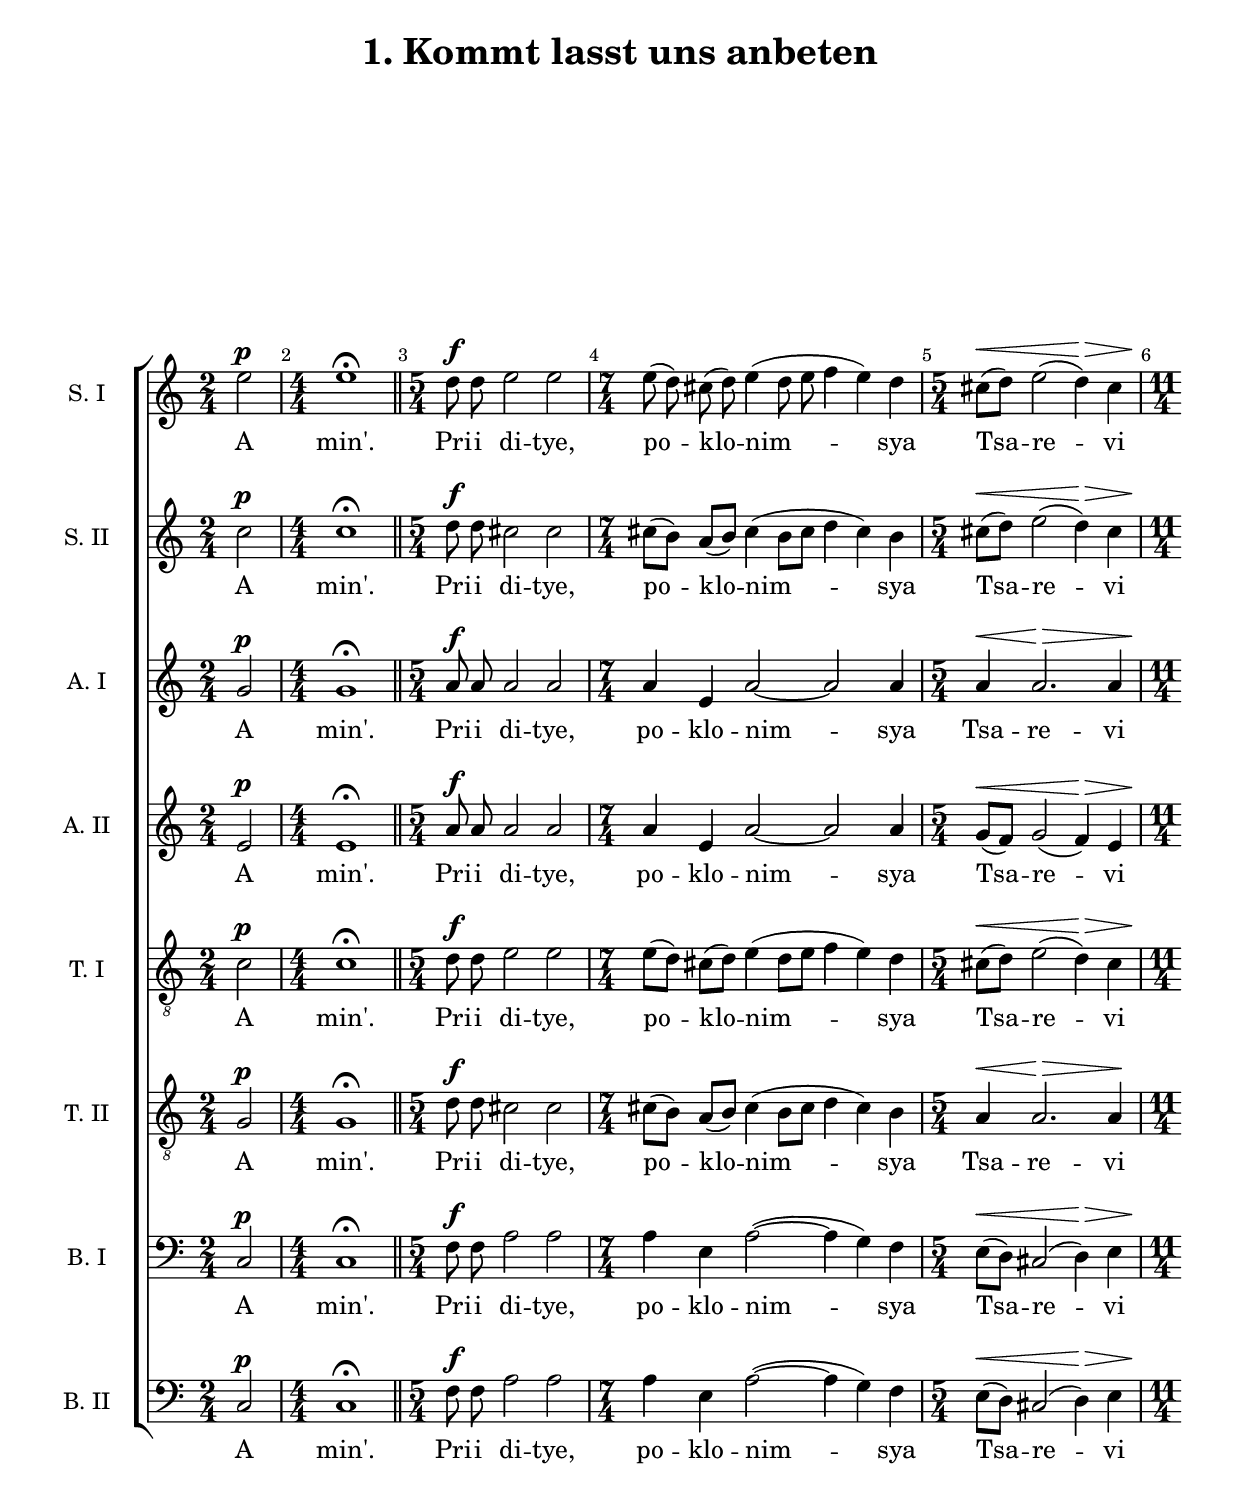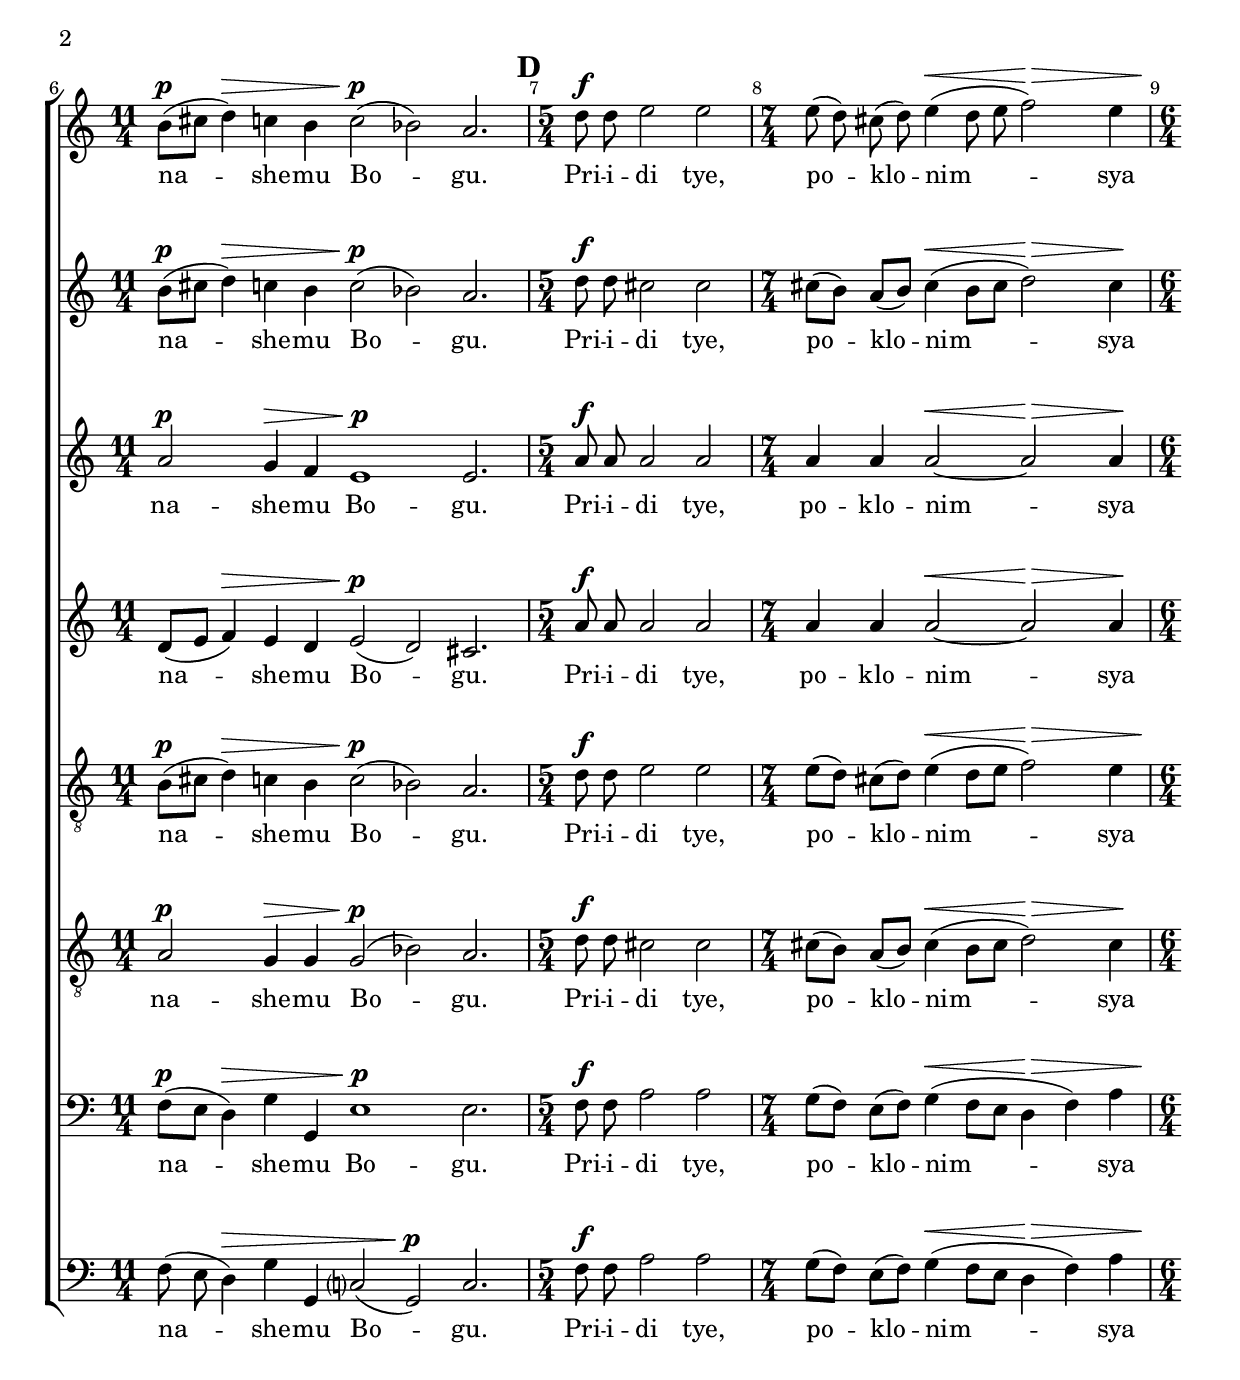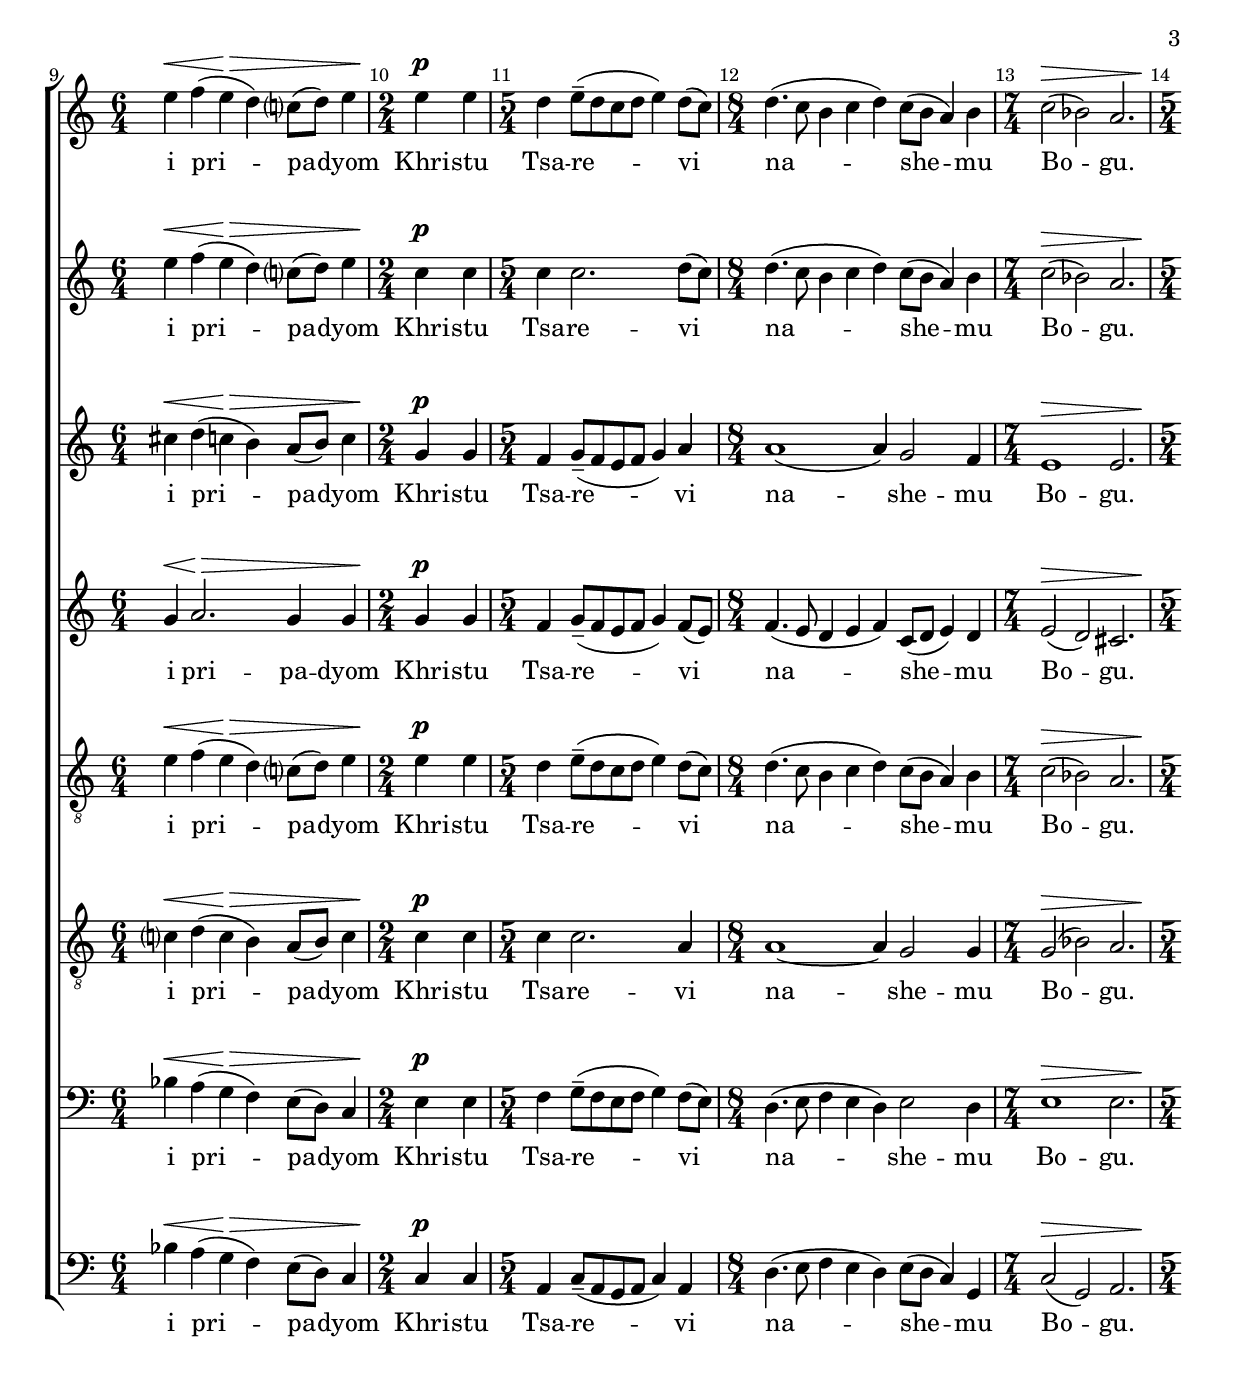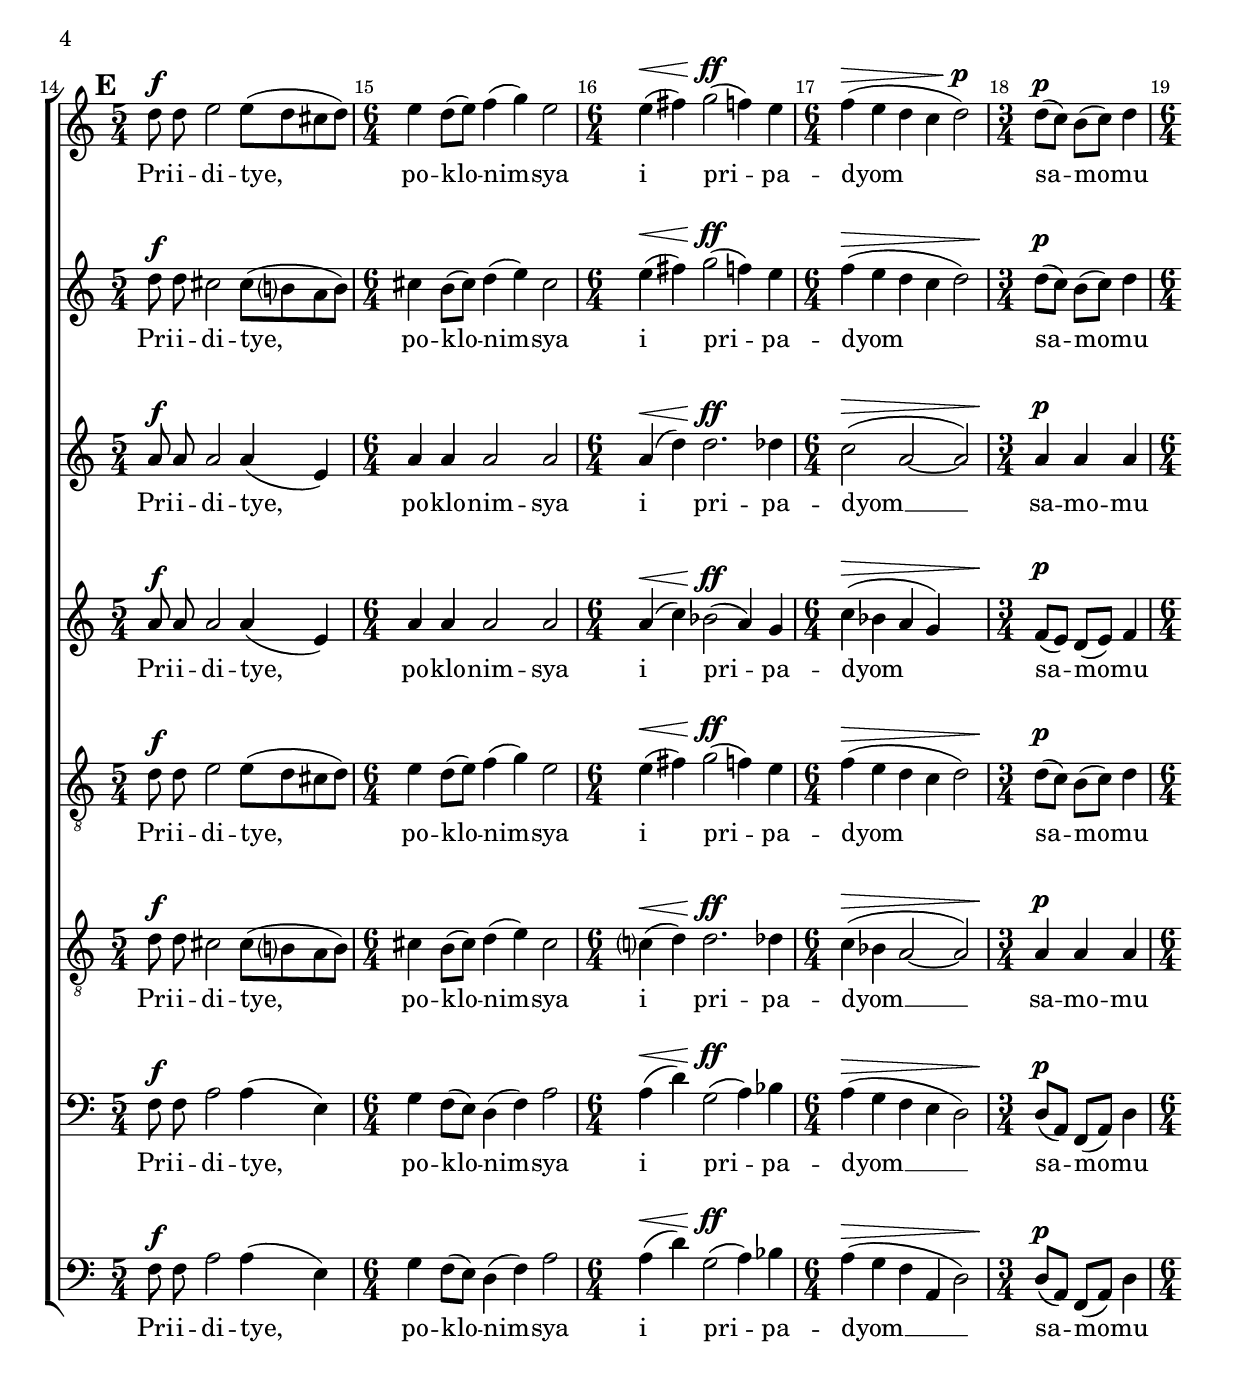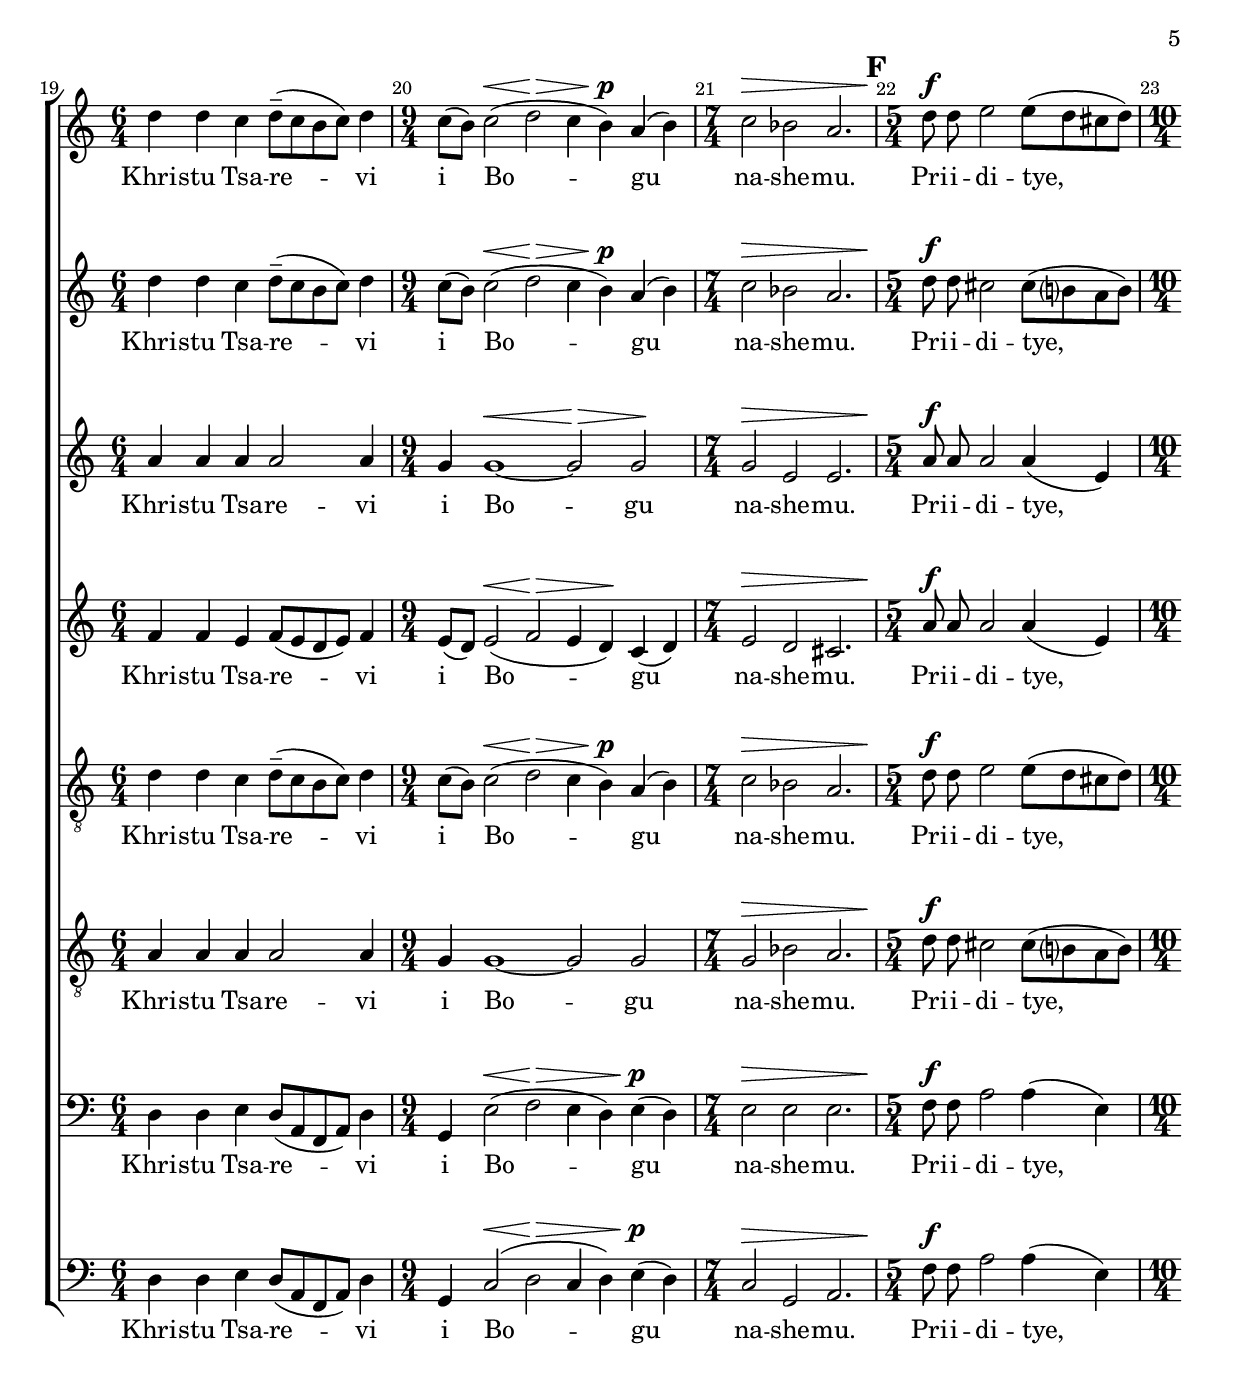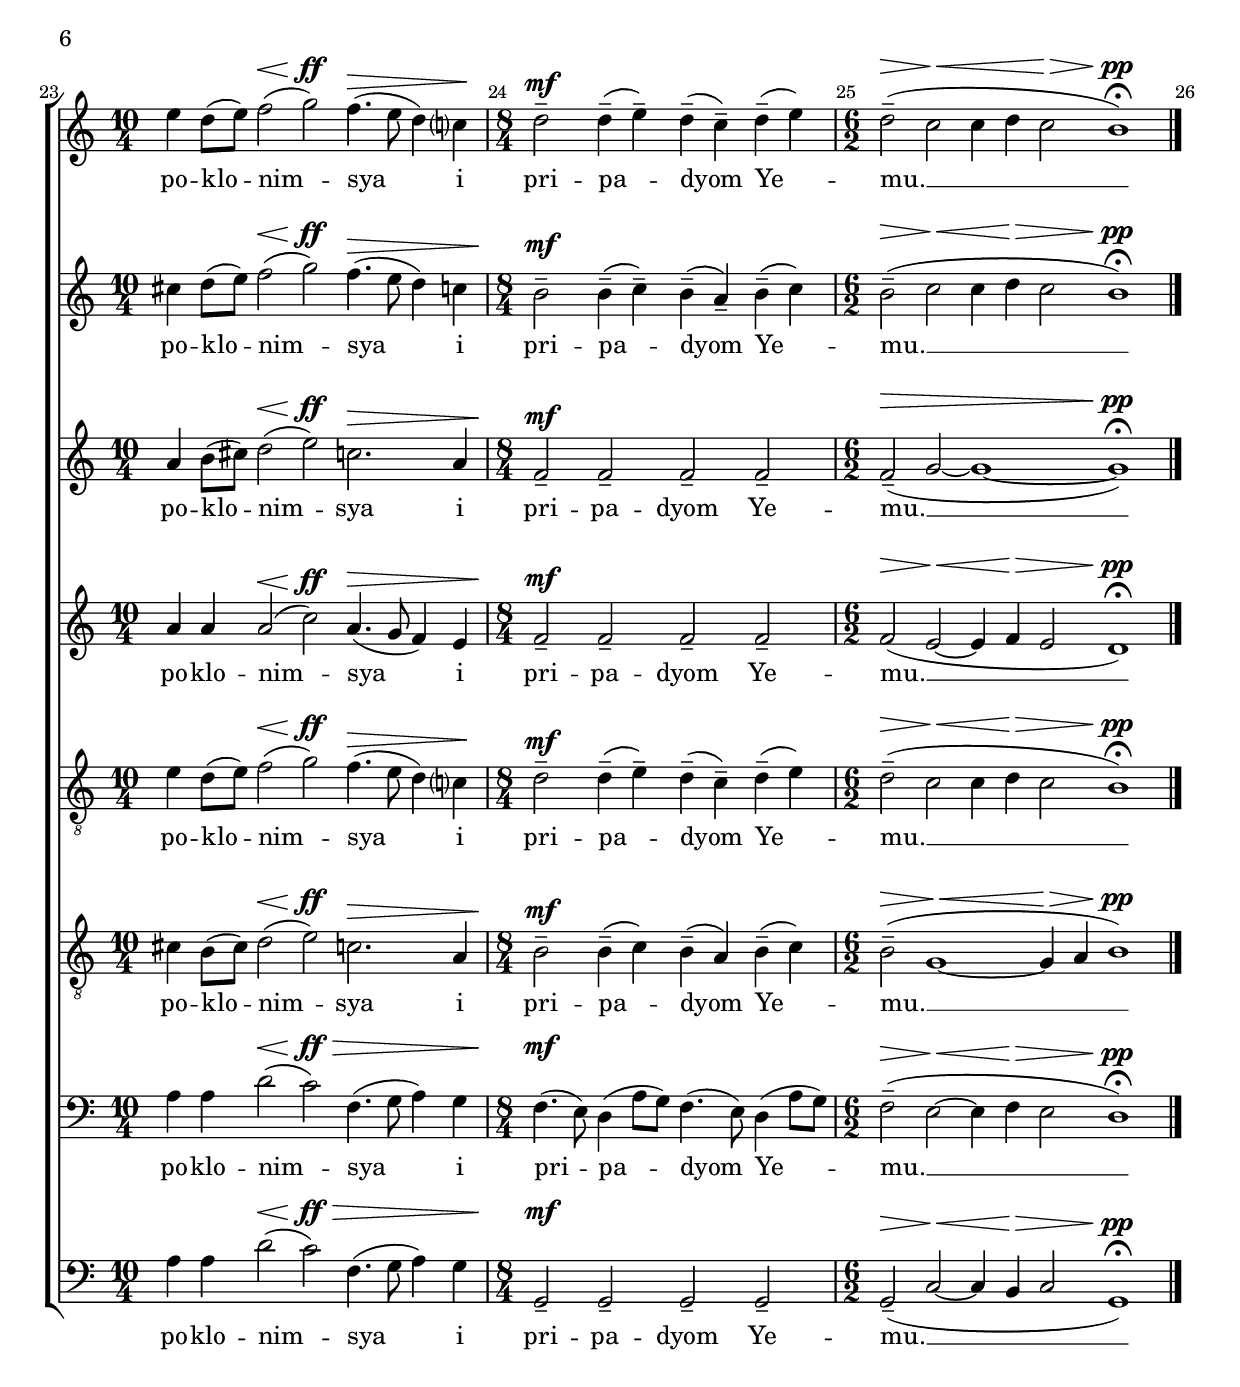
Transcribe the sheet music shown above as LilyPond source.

\version "2.16.2"

#(ly:set-option 'midi-extension "mid")

\header {
  title = "1. Kommt lasst uns anbeten"
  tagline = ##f
}

obreak = { \break }

\paper {
  #(set-paper-size "a4")
}

global = {
  \key c \major
  \numericTimeSignature
  \dynamicUp
  \autoBeamOff
  %\cadenzaOn
  \accidentalStyle "modern-voice-cautionary"
  % \override Score.TimeSignature #'stencil = ##f
  \set Score.markFormatter = #format-mark-box-numbers
  \override Score.BarNumber #'break-visibility = #'#(#t #t #t)
}

obreak = {}
hbar = { | } % hidden bar

\include "articulate.ly"

sopranoOneVoice = \relative c'' {
  % page 1
  \time 2/4  e2 \p \bar "|"
  \time 4/4  e1 \fermata \bar "||"
  \time 5/4  d8 \f d e2 e \hbar
  \time 7/4  e8 ( d ) cis ( d ) e4 ( d8 e f4 e ) d \hbar
  \time 5/4  cis8 \< ( [ d ) ] e2 ( d4  \> ) cis \hbar
  \time 11/4 b8 \p ( [ cis ] d4 \> ) c b c2 \p ( bes ) a2. \bar "|" \mark #4
  \time 5/4  d8 \f d8  e2 e \hbar
  \time 7/4  e8 ( d ) cis ( d ) e4 \< ( d8 e f2 \> ) e4  \hbar
  \time 6/4  e4 \< f ( e \>  d  ) c8 ( [ d ) ] e4  \hbar

  %page 2
  \time 2/4  e4 \p e4 \hbar
  \time 5/4  d4 e8 ( -- [ d8 c8 d8 ] e4 ) d8 ( [ c8 ] ) \hbar
  \time 8/4  d4.( c8 b4 c4 d4 ) c8 ( [ b8 ] a4 ) b4 \hbar
  \time 7/4  c2 \> ( bes2 ) a2. \bar "|" \mark #5
  \time 5/4  d8  \f d8 e2 e8[ ( d8 cis8 d8 ] ) \hbar
  \time 6/4  e4 d8 ([ e8 )] f4 ( g4 ) e2 \hbar
  \time 6/4  e4 \< ( fis4 ) g2  \ff ( f4 ) e4 \hbar
  \time 6/4  f4 \>  ( e4 d4 c4 d2 ) \p \hbar

  %page 3
  \time 3/4  d8 \p ( [ c8 ) ] b8 ( [ c8 ) ] d4 \hbar
  \time 6/4  d4 d4 c4 d8 ( -- [ c8 b8 c8 ) ] d4 \hbar
  \time 9/4  c8 ( [ b8 ) ] c2 \< ( d2 \> c4 b4 \p ) a4 ( b4 ) \hbar
  \time 7/4  c2 \> bes2 a2. \bar "|" \mark #6
  \time 5/4  d8 \f d8  e2 e8 ([ d8 cis8 d8 ]) \hbar
  \time 10/4 e4 d8 [( e8 ]) f2 ( \< g2 ) \ff  f4.( \> e8 d4 ) c4 \! \hbar
  \time 8/4  d2 \mf -- d4 ( -- e4 ) -- d4 ( -- c4 ) -- d4 ( -- e4 ) \hbar
  \time 6/2  d2 \>  ( -- c2 \< c4  d4 c2 \>  b1  \pp )  \fermata \bar "|."
}

sopranoOneVerse = \lyricmode {
  A "min'." Pri -- i di -- "tye," po -- klo -- nim -- sya
  Tsa -- re -- vi na -- she -- mu Bo -- "gu."

  Pri -- i -- di "tye," po -- klo -- nim -- sya i pri -- pa -- dyom
  Khri -- stu Tsa -- re -- vi na -- she -- mu Bo -- "gu."

  Pri -- i -- di -- "tye," po -- klo -- nim -- sya i pri -- pa -- dyom

  sa -- mo -- mu Khris -- tu Tsa -- re -- vi i Bo -- gu na -- she -- "mu."

  Pri -- i -- di -- "tye," po -- klo -- nim -- sya i pri -- pa -- dyom
  Ye -- "mu." __

}

sopranoTwoVoice = \relative c'' {
  %{
  \time 2/4  e2 \p \bar "|"
  \time 4/4  e1 \fermata \bar "||"
  \time 5/4  d8 \f d e2 e \hbar
  \time 7/4  e8 ( d ) cis ( d ) e4 ( d8 e f4 e ) d \hbar
  \time 5/4  cis8 \< ( [ d ) ] e2 ( d4  \> ) cis \hbar
  \time 11/4 b8 \p ( [ cis ] d4 \> ) c b c2 \p ( bes ) a2. \bar "|" \mark #4
  \time 5/4  d8 \f d8  e2 e \hbar
  \time 7/4  e8 ( d ) cis ( d ) e4 \< ( d8 e f2 \> ) e4  \hbar
  \time 6/4  e4 \< f ( e \>  d  ) c8 ( [ d ) ] e4  \hbar
  %}
  %page 1
  \time 2/4  c2 \p \bar "|"
  \time 4/4  c1 \fermata \bar "||"
  \time 5/4  d8 \f d cis2 cis \hbar
  \time 7/4  cis8 [( b ]) a [( b ]) cis4( b8 [ cis ] d4 cis) b \hbar
  \time 5/4  cis8 \< ( [ d ) ] e2 ( d4  \> ) cis \hbar
  \time 11/4 b8 \p ( [ cis ] d4 \> ) c b c2 \p ( bes ) a2. \bar "|" \mark #4
  \time 5/4  d8 \f d cis2 cis \hbar
  \time 7/4  cis8 [( b ]) a [( b ]) cis4 ( \< b8 [ cis ] d2 ) \> cis4 \! \hbar
  \time 6/4  e4 \< f ( e \>  d  ) c8 ( [ d ) ] e4  \hbar

  %page 2
  \time 2/4  c4 \p c4 \hbar
  \time 5/4  c4 c2. d8 [( c8 ]) \hbar
  \time 8/4  d4.( c8 b4 c4 d4 ) c8 ( [ b8 ] a4 ) b4 \hbar
  \time 7/4  c2 \> ( bes2 ) a2. \bar "|" \mark #5
  \time 5/4  d8  \f d8 cis2 cis8 [( b8 a8 b8 ]) \hbar
  \time 6/4  cis4 b8 [( cis8 ]) d4( e4) cis2 \hbar
  \time 6/4  e4 \< ( fis4 ) g2  \ff ( f4 ) e4 \hbar
  \time 6/4  f4 \>  ( e4 d4 c4 d2 )  \hbar

  %page 3
  \time 3/4  d8 \p ( [ c8 ) ] b8 ( [ c8 ) ] d4 \hbar
  \time 6/4  d4 d4 c4 d8 ( -- [ c8 b8 c8 ) ] d4 \hbar
  \time 9/4  c8 ( [ b8 ) ] c2 \< ( d2 \> c4 b4 \p ) a4 ( b4 ) \hbar
  \time 7/4  c2 \> bes2 a2. \bar "|" \mark #6
  \time 5/4  d8 \f d8 cis2 cis8 [( b8 a8 b8 ])  \hbar
  \time 10/4 cis4 d8 [( e8 ]) f2 ( \< g2 ) \ff  f4.( \> e8 d4 ) c4  \hbar
  \time 8/4  b2 \mf -- b4 ( -- c4) -- b4( -- a4) -- b4( -- c4) | % 8
  \time 6/2  b2 \>  ( -- c2 \< c4  d4\> c2   b1  \pp )  \fermata \bar "|."
}

sopranoTwoVerse = \lyricmode {
  A "min'." Pri -- i di -- "tye," po -- klo -- nim -- sya
  Tsa -- re -- vi na -- she -- mu Bo -- "gu."

  Pri -- i -- di "tye," po -- klo -- nim -- sya i pri -- pa -- dyom
  Khri -- stu Tsa -- re -- vi na -- she -- mu Bo -- "gu."

  Pri -- i -- di -- "tye," po -- klo -- nim -- sya i pri -- pa -- dyom

  sa -- mo -- mu Khris -- tu Tsa -- re -- vi i Bo -- gu na -- she -- "mu."

  Pri -- i -- di -- "tye," po -- klo -- nim -- sya i pri -- pa -- dyom
  Ye -- "mu." __

}


altoOneVoice = \relative c '' {
  %page 1
  \time 2/4  g2 \p \bar "|"
  \time 4/4  g1 \fermata \bar "||"
  \time 5/4  a8 \f a a2 a \hbar
  \time 7/4  a4 e a2 ~ a a4 \hbar
  \time 5/4  a4  \<  a2. \> a4  \hbar
  \time 11/4 a2 \p  g4 \>  f4 e1  \p e2.  \bar "|" \mark #4
  \time 5/4  a8 \f a a2 a \hbar
  \time 7/4  a4 a a2 \< ~ a \>  a4  \! \hbar
  \time 6/4  cis4 \<  d(  c \> b ) a8 ( [ b ) ] c4  \hbar

  %page 2
  \time 2/4 g4 \p g4 \hbar
  \time 5/4  f4 g8 ( -- [ f8 e8 f8 ] g4 ) a4 \hbar
  \time 8/4  a1( a4) g2 f4 \hbar
  \time 7/4  e1 \> e2. \bar "|" \mark #5
  \time 5/4  a8 \f a8 a2 a4(  e4 ) \hbar
  \time 6/4  a4 a4 a2 a2 \hbar
  \time 6/4  a4 \< ( d4 ) d2. \ff des4 \hbar
  \time 6/4  c2 \> ( a2 ~ a2 )  \hbar


  %page 3
  \time 3/4 a4 \p a4 a4 \hbar
  \time 6/4  a4 a4 a4 a2 a4 \hbar
  \time 9/4  g4  g1 \< ~ g2 \> g2 \!  \hbar
  \time 7/4  g2 \> e2 e2. \hbar
  \time 5/4  a8 \f a8 a2 a4 ( e4 ) \hbar
  \time 10/4 a4 b8 ( [ cis8 ] ) d2 \< ( e2 \ff ) c2. \>  a4  \hbar
  \time 8/4  f2 \mf -- f2 -- f2 -- f2 -- \hbar
  \time 6/2  f2 ( -- \> g2 ~  g1  ~ g1 ) \pp  \fermata \bar "|."
}

altoOneVerse = \lyricmode {
  A "min'." Pri -- i di -- "tye," po -- klo -- nim -- sya
  Tsa -- re -- vi na -- she -- mu Bo -- "gu."

  Pri -- i -- di "tye," po -- klo -- nim -- sya i pri -- pa -- dyom
  Khri -- stu Tsa -- re -- vi na -- she -- mu Bo -- "gu."

  Pri -- i -- di -- "tye," po -- klo -- nim -- sya i pri -- pa -- dyom __

  sa -- mo -- mu Khris -- tu Tsa -- re -- vi i Bo -- gu na -- she -- "mu."

  Pri -- i -- di -- "tye," po -- klo -- nim -- sya i pri -- pa -- dyom
  Ye -- "mu." __
}

altoTwoVoice = \relative c ' {

  %page 1
  \time 2/4  e2 \p \bar "|"
  \time 4/4  e1 \fermata \bar "||"
  \time 5/4  a8 \f a a2 a \hbar
  \time 7/4  a4 e a2 ~ a a4 \hbar
  \time 5/4  g8 \< ( [ f ]) g2 ( f4 \> ) e \hbar
  \time 11/4 d8 \! ( [ e ] f4  \> ) e d e2 (  \p d ) cis2. \bar "|" \mark #4
  \time 5/4  a'8 \f a a2 a \hbar
  \time 7/4  a4 a a2 \< ~ a \>  a4  \! \hbar
  \time 6/4  g4 \< a2. \> g4 g \hbar

  %page 2
  \time 2/4 g4 \p g4 \hbar
  \time 5/4  f4 g8 ( -- [ f8 e8 f8 ] g4 ) f8[( e]) \hbar
  \time 8/4  f4. ( e8 d4 e4 f4 ) c8 ( [ d8 ] e4 ) d4 \hbar
  \time 7/4  e2( \> d2) cis2. \bar "|" \mark #5
  \time 5/4  a'8 \f a8 a2 a4(  e4 ) \hbar
  \time 6/4  a4 a4 a2 a2 \hbar
  \time 6/4  a4( \< c4) bes2 \ff ( a4 ) g4 \hbar
  \time 6/4  c4 ( \> bes4 a4  g4 s2 ) \hbar
  
  %page 3
  \time 3/4  f8 \p ( [ e8 ) ] d8 ( [ e8 ) ] f4 \hbar
  \time 6/4  f4 f4 e4  f8 [( e8 d8 e8 ) ] f4 \hbar
  \time 9/4  e8 [( d8 ]) e2 \< ( f2 \> e4 d4 \! \! ) c4 ( d4 ) \hbar
  \time 7/4  e2 \> d2 cis2. \bar "|" \mark #6
  \time 5/4  a'8 \f a8 a2 a4 ( e4 ) \hbar
  \time 10/4 a4 a4 a2 \< ( c2 \ff ) a4. \> ( g8 f4 ) e4 \hbar
  \time 8/4  f2 \mf -- f2 -- f2 -- f2 -- \hbar
  \time 6/2  f2 \> ( e2 \< ~ e4  f4 \> e2  d1 ) \pp  \fermata \bar "|."

}

altoTwoVerse = \lyricmode {
  A "min'." Pri -- i di -- "tye," po -- klo -- nim -- sya
  Tsa -- re -- vi na -- she -- mu Bo -- "gu."

  Pri -- i -- di "tye," po -- klo -- nim -- sya i pri -- pa -- dyom
  Khri -- stu Tsa -- re -- vi na -- she -- mu Bo -- "gu."

  Pri -- i -- di -- "tye," po -- klo -- nim -- sya i pri -- pa -- dyom

  sa -- mo -- mu Khris -- tu Tsa -- re -- vi i Bo -- gu na -- she -- "mu."

  Pri -- i -- di -- "tye," po -- klo -- nim -- sya i pri -- pa -- dyom
  Ye -- "mu." __
}


tenoreOneVoice = \relative c' {
  % page 1
  \time 2/4  c2 \p \bar "|"
  \time 4/4  c1 \fermata \bar "||"
  \time 5/4  d8 \f d e2 e \hbar
  \time 7/4  e8 ([ d ]) cis ([ d )] e4 ( d8 [ e ] f4 e ) d \hbar
  \time 5/4  cis8 \< ( [ d ) ] e2 ( d4  \> ) cis \hbar
  \time 11/4 b8 \p ( [ cis ] d4 \> ) c b c2 \p ( bes ) a2. \bar "|" \mark #4
  \time 5/4  d8 \f d8  e2 e \hbar
  \time 7/4  e8 ([ d )] cis ([ d )] e4 \< ( d8[ e] f2 \> ) e4  \hbar
  \time 6/4  e4 \< f ( e \>  d  ) c8 ( [ d ) ] e4  \hbar

  %page 2
  \time 2/4  e4 \p e4 \hbar
  \time 5/4  d4 e8 ( -- [ d8 c8 d8 ] e4 ) d8 ( [ c8 ] ) \hbar
  \time 8/4  d4.( c8 b4 c4 d4 ) c8 ( [ b8 ] a4 ) b4 \hbar
  \time 7/4  c2 \> ( bes2 ) a2. \bar "|" \mark #5
  \time 5/4  d8  \f d8 e2 e8[ ( d8 cis8 d8 ] ) \hbar
  \time 6/4  e4 d8 ([ e8 )] f4 ( g4 ) e2 \hbar
  \time 6/4  e4 \< ( fis4 ) g2  \ff ( f4 ) e4 \hbar
  \time 6/4  f4 \>  ( e4 d4 c4 d2 )  \hbar

  %page 3
  \time 3/4  d8 \p ( [ c8 ) ] b8 ( [ c8 ) ] d4 \hbar
  \time 6/4  d4 d4 c4 d8 ( -- [ c8 b8 c8 ) ] d4 \hbar
  \time 9/4  c8 ( [ b8 ) ] c2 \< ( d2 \> c4 b4 \p ) a4 ( b4 ) \hbar
  \time 7/4  c2 \> bes2 a2. \bar "|" \mark #6
  \time 5/4  d8 \f d8  e2 e8 ([ d8 cis8 d8 ]) \hbar
  \time 10/4 e4 d8 [( e8 ]) f2 ( \< g2 ) \ff  f4.( \> e8 d4 ) c4 \! \hbar
  \time 8/4  d2 \mf -- d4 ( -- e4 ) -- d4 ( -- c4 ) -- d4 ( -- e4 ) \hbar
  \time 6/2  d2 \>  ( -- c2 \< c4  d4 \> c2  b1  \pp )  \fermata \bar "|."
}

tenoreOneVerse = \lyricmode {
  A "min'." Pri -- i di -- "tye," po -- klo -- nim -- sya
  Tsa -- re -- vi na -- she -- mu Bo -- "gu."

  Pri -- i -- di "tye," po -- klo -- nim -- sya i pri -- pa -- dyom
  Khri -- stu Tsa -- re -- vi na -- she -- mu Bo -- "gu."

  Pri -- i -- di -- "tye," po -- klo -- nim -- sya i pri -- pa -- dyom

  sa -- mo -- mu Khris -- tu Tsa -- re -- vi i Bo -- gu na -- she -- "mu."

  Pri -- i -- di -- "tye," po -- klo -- nim -- sya i pri -- pa -- dyom
  Ye -- "mu." __
}

tenoreTwoVoice = \relative c' {
  %page 1
  \time 2/4  g2 \p \bar "|"
  \time 4/4  g1 \fermata \bar "||"
  \time 5/4  d'8 \f d cis2 cis \hbar
  \time 7/4  cis8 [( b ]) a [( b ]) cis4( b8 [ cis ] d4 cis) b \hbar
  \time 5/4  a4\< a2.\> a4  \! \hbar
  \time 11/4  a2 \p g4\> g g2 \p ( bes ) a2. \bar "|" \mark #4
  \time 5/4  d8 \f d cis2 cis \hbar
  \time 7/4  cis8 [( b ]) a [( b ]) cis4 ( \< b8 [ cis ] d2 ) \> cis4 \! \hbar
  \time 6/4   c4 \< d( c \> b ) a8 [( b ]) c4 \hbar

  %page 2
  \time 2/4  c4 \p c4 \hbar
  \time 5/4  c4 c2. a4 \hbar
  \time 8/4  a1 ~ a4 g2 g4 \hbar
  \time 7/4   g2( \> bes2) a2. \bar "|" \mark #5
  \time 5/4   d8 \f d8 cis2 cis8( [ b8 a8 b8 ] ) \hbar
  \time 6/4  cis4 b8 [( cis8 ])  d4( e4) cis2 \hbar
  \time 6/4   c4 ( \< d4 ) d2.  \ff des4 \hbar
  \time 6/4   c4 \> ( bes4 a2 ~ a2 )  \hbar
  
  %page 3
   \time 3/4 a4 \p a4 a4 \hbar
  \time 6/4  a4 a4 a4 a2 a4 \hbar
  \time 9/4  g4 g1 ~ g2 g2 \hbar
  \time 7/4  g2 \>  bes2 a2. \hbar
  \time 5/4  d8 \f d8 cis2 cis8 [( b8 a8 b8 ]) \hbar
  \time 10/4 cis4 b8 [( cis8 ]) d2( \< e2) \ff c2.\> a4 \hbar
  \time 8/4  b2 -- \mf b4 -- ( c4 ) b4 -- ( a4 ) b4 -- ( c4 ) \hbar
  \time 6/2  b2( -- \> g1 \<  ~ g4 \> a4   b1)  \pp \bar "|."
}

tenoreTwoVerse = \lyricmode {

  A "min'." Pri -- i di -- "tye," po -- klo -- nim -- sya
  Tsa -- re -- vi na -- she -- mu Bo -- "gu."

  Pri -- i -- di "tye," po -- klo -- nim -- sya i pri -- pa -- dyom
  Khri -- stu Tsa -- re -- vi na -- she -- mu Bo -- "gu."

  Pri -- i -- di -- "tye," po -- klo -- nim -- sya i pri -- pa -- dyom __

  sa -- mo -- mu Khris -- tu Tsa -- re -- vi i Bo -- gu na -- she -- "mu."

  Pri -- i -- di -- "tye," po -- klo -- nim -- sya i pri -- pa -- dyom
  Ye -- "mu." __
}


bassoOneVoice = \relative c {
  %page 1
  \time 2/4  c2 \p \bar "|"
  \time 4/4  c1 \fermata \bar "||"
  \time 5/4 f8 \f f a2 a \hbar
  \time 7/4  a4 e a2 ( ~ a4 g ) f \hbar
  \time 5/4  e8 \< ( [ d ) ] cis2 ( d4 \> ) e \hbar
  \time 11/4  f8[ \p ( e] d4) \> g g, e'1 \! \p e2. \bar "|" \mark #4
  \time 5/4   f8 \f f a2 a \hbar
  \time 7/4  g8 [( f ) ] e ( [ f ) ] g4 \< ( f8 [ e ] d4 \> f  ) a4 \hbar
  \time 6/4   bes4  \< a ( g \> f  ) e8 ( [ d ) ] c4  \hbar

  %page 2
  \time 2/4  e4 \p e4  \hbar
  \time 5/4  f4 g8 ( -- [ f8 e8 f8 ] g4 ) f8 ( [ e8 ) ] \hbar
  \time 8/4  d4. ( e8 f4 e4 d4 ) e2 d4 \hbar
  \time 7/4   e1 \> e2. \bar "|" \mark #5
  \time 5/4   f8  \f f8 a2 a4( e4)  \hbar
  \time 6/4  g4 f8 ( [ e8 ) ] d4 ( f4 ) a2 \hbar
  \time 6/4  a4 \< ( d4 ) g,2 \ff ( a4 ) bes4 \hbar
  \time 6/4  a4( \> g4 f4 e4 d2)  \hbar

  %page 3
  \time 3/4  d8 \p ( [ a8 ) ] f8 ( [ a8 ) ] d4 \hbar
  \time 6/4  d4 d4 e4 d8( [ a8 f8 a8 ] ) d4 \hbar
  \time 9/4  g,4 e'2 \< ( f2 \> e4  d4  ) e4 \p ( d4 ) \hbar
  \time 7/4  e2 \> e2 e2. \bar "|" \mark #6
  \time 5/4    f8 \f f8 a2 a4 ( e4 ) \hbar
  \time 10/4  a4 a4 d2\< ( c2 \ff \> ) f,4.  ( g8 a4 ) g4  \hbar
  \time 8/4  f4. \mf ( e8 ) d4 ( a'8 [ g8 ) ] f4. ( e8 ) d4 ( a'8 [ g8 ]) \hbar
  \time 6/2  f2 -- \> ( e2 \< ~ e4 f4 \> e2 d1\pp ) \fermata \bar "|."

}

bassoOneVerse = \lyricmode {
  A "min'." Pri -- i di -- "tye," po -- klo -- nim -- sya
  Tsa -- re -- vi na -- she -- mu Bo -- "gu."

  Pri -- i -- di "tye," po -- klo -- nim -- sya i pri -- pa -- dyom
  Khri -- stu Tsa -- re -- vi na -- she -- mu Bo -- "gu."

  Pri -- i -- di -- "tye," po -- klo -- nim -- sya i pri -- pa -- dyom __

  sa -- mo -- mu Khris -- tu Tsa -- re -- vi i Bo -- gu na -- she -- "mu."

  Pri -- i -- di -- "tye," po -- klo -- nim -- sya i pri -- pa -- dyom
  Ye -- "mu." __
}

bassoTwoVoice = \relative c {
  %page 1
  \time 2/4  c2 \p \bar "|"
  \time 4/4  c1 \fermata \bar "||"
  \time 5/4  f8 \f f a2 a \hbar
  \time 7/4  a4 e a2 ( ~ a4 g ) f \hbar
  \time 5/4  e8 \< ( [ d ) ] cis2 ( d4 \> ) e \hbar
  \time 11/4 f8 \! ( e d4) \> g g, c2( g2)  \p c2. \bar "|" \mark #4
  \time 5/4  f8 \f f a2 a \hbar
  \time 7/4  g8 [( f ) ] e ( [ f ) ] g4 \< ( f8 [ e ] d4 \> f  ) a4 \hbar
  \time 6/4  bes4  \< a ( g \> f  ) e8 ( [ d ) ] c4  \hbar

  %page 2
  \time 2/4  c4 \p c4 \hbar
  \time 5/4  a4 c8([ -- a8 g8 a8] c4) a4 \hbar
  \time 8/4  d4. ( e8 f4 e4 d4 ) e8[( d8] c4 ) g4 \hbar
  \time 7/4  c2 \> ( g2 ) a2. \bar "|" \mark #5
  \time 5/4  f'8  \f f8 a2 a4( e4)  \hbar
  \time 6/4  g4 f8 ( [ e8 ) ] d4 ( f4 ) a2 \hbar
  \time 6/4  a4 \< ( d4 ) g,2 \ff ( a4 ) bes4 \hbar
  \time 6/4  a4( \> g4 f4 a,4 d2)  \hbar

  %page 3
  \time 3/4  d8 \p ( [ a8 ) ] f8 ( [ a8 ) ] d4 \hbar
  \time 6/4  d4 d4 e4 d8( [ a8 f8 a8 ] ) d4 \hbar
  \time 9/4  g,4 c2 (\< d2 \> c4  d4 )  e4( \p d4) \hbar
  \time 7/4  c2\>  g2 a2.  \bar "|" \mark #6
  \time 5/4  f'8 \f f8 a2 a4 ( e4 ) \hbar
  \time 10/4 a4 a4 d2\< ( c2 \ff \> ) f,4.  ( g8 a4 ) g4  \hbar
  \time 8/4  g,2 \mf -- g2 -- g2 -- g2 -- | % 8
  \time 6/2  g2 (\> -- c2 \< ~ c4 b4 \> c2 g1 ) \pp \fermata \bar "|."
}

bassoTwoVerse = \lyricmode {
  A "min'." Pri -- i di -- "tye," po -- klo -- nim -- sya
  Tsa -- re -- vi na -- she -- mu Bo -- "gu."

  Pri -- i -- di "tye," po -- klo -- nim -- sya i pri -- pa -- dyom
  Khri -- stu Tsa -- re -- vi na -- she -- mu Bo -- "gu."

  Pri -- i -- di -- "tye," po -- klo -- nim -- sya i pri -- pa -- dyom __

  sa -- mo -- mu Khris -- tu Tsa -- re -- vi i Bo -- gu na -- she -- "mu."

  Pri -- i -- di -- "tye," po -- klo -- nim -- sya i pri -- pa -- dyom
  Ye -- "mu." __
}






%%% ------ Print Score
\score {

  \new ChoirStaff   <<

    \new Staff \with {
      instrumentName = "S. I"
    } { \global \sopranoOneVoice }
    \addlyrics { \sopranoOneVerse }
    \new Staff \with {
      instrumentName = "S. II"
    } { \global \sopranoTwoVoice }
    \addlyrics { \sopranoTwoVerse }

    \new Staff \with {
      instrumentName = "A. I"
    } {  \global \altoOneVoice}
    \addlyrics { \altoOneVerse }
    \new Staff \with {
      instrumentName = "A. II"
    } {  \global \altoTwoVoice }
    \addlyrics { \altoTwoVerse }

    \new Staff \with {
      instrumentName = "T. I"
    } { \global \clef "treble_8" \tenoreOneVoice }
    \addlyrics { \tenoreOneVerse }
    \new Staff \with {
      instrumentName = "T. II"
    } { \global \clef "treble_8" \tenoreTwoVoice }
    \addlyrics { \tenoreTwoVerse }

    \new Staff \with {
      instrumentName = "B. I"
    } {\global \clef bass \bassoOneVoice }
    \addlyrics { \bassoOneVerse }
    \new Staff \with {
      instrumentName = "B. II"
    } {\global \clef bass \bassoTwoVoice }
    \addlyrics { \bassoTwoVerse }
  >>



  \layout { }
}

%%% ------ Midi Score
%{

\score {
  <<
    \articulate
    <<
      \new Staff = "S 1" \sopranoOneVoice
      \new Staff = "S 2" \sopranoTwoVoice
      \new Staff = "A 1" \altoOneVoice
      \new Staff = "A 2" \altoTwoVoice
      \new Staff = "T 1" \tenoreOneVoice
      \new Staff = "T 2" \tenoreTwoVoice
      \new Staff = "B 1" \bassoOneVoice
      \new Staff = "B 2" \bassoTwoVoice

      \new Staff = "Female"   {
        <<
          \sopranoOneVoice \\
          \sopranoTwoVoice \\
          \altoOneVoice \\
          \altoTwoVoice
        >>
      }

      \new Staff = "FemaleViolin"   {
        <<
          \sopranoOneVoice \\
          \sopranoTwoVoice \\
          \altoOneVoice \\
          \altoTwoVoice
        >>
      }
      \new Staff = "Male"   {
        <<
          \tenoreOneVoice \\
          \tenoreTwoVoice \\
          \bassoOneVoice \\
          \bassoTwoVoice \\
        >>
      }
      \new Staff = "SubBass" \bassoTwoVoice
    >>
  >>
  \midi {
    \tempo 4=84
  }
}

%}


